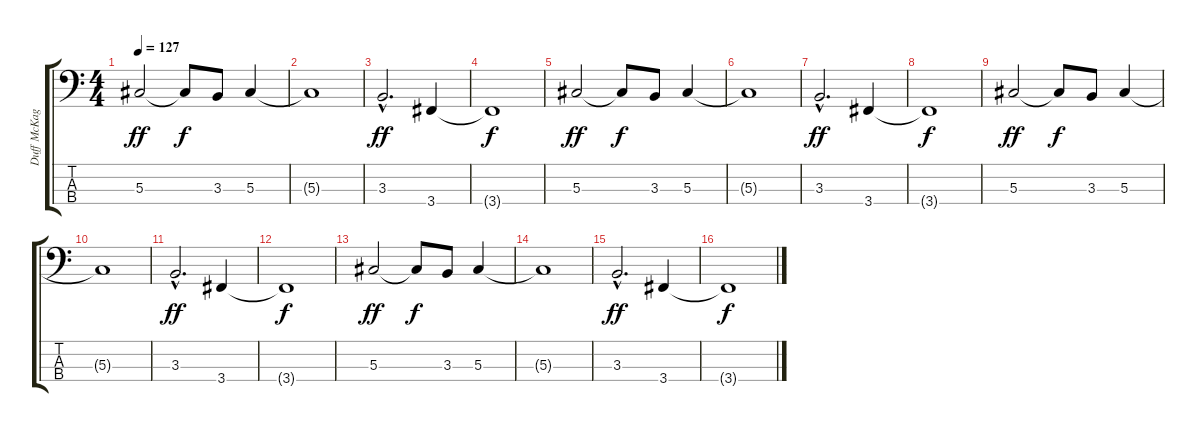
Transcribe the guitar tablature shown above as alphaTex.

\track ("Duff McKagan" "Duff McKag") {instrument electricbassfinger}
\staff {score tabs}
\tuning (Gb2 Db2 Ab1 Eb1) {hide}
\ts (4 4)
\tempo 127
\clef f4
\ks c
5.3.2{dy ff} 5.3{t}.8{dy f} 3.3.8 5.3.4 |
5.3{t}.1 |
3.3{hac}.2{d dy ff} 3.4.4 |
3.4{t}.1{dy f} |
5.3.2{dy ff} 5.3{t}.8{dy f} 3.3.8 5.3.4 |
5.3{t}.1 |
3.3{hac}.2{d dy ff} 3.4.4 |
3.4{t}.1{dy f} |
5.3.2{dy ff} 5.3{t}.8{dy f} 3.3.8 5.3.4 |
5.3{t}.1 |
3.3{hac}.2{d dy ff} 3.4.4 |
3.4{t}.1{dy f} |
5.3.2{dy ff} 5.3{t}.8{dy f} 3.3.8 5.3.4 |
5.3{t}.1 |
3.3{hac}.2{d dy ff} 3.4.4 |
3.4{t}.1{dy f}
